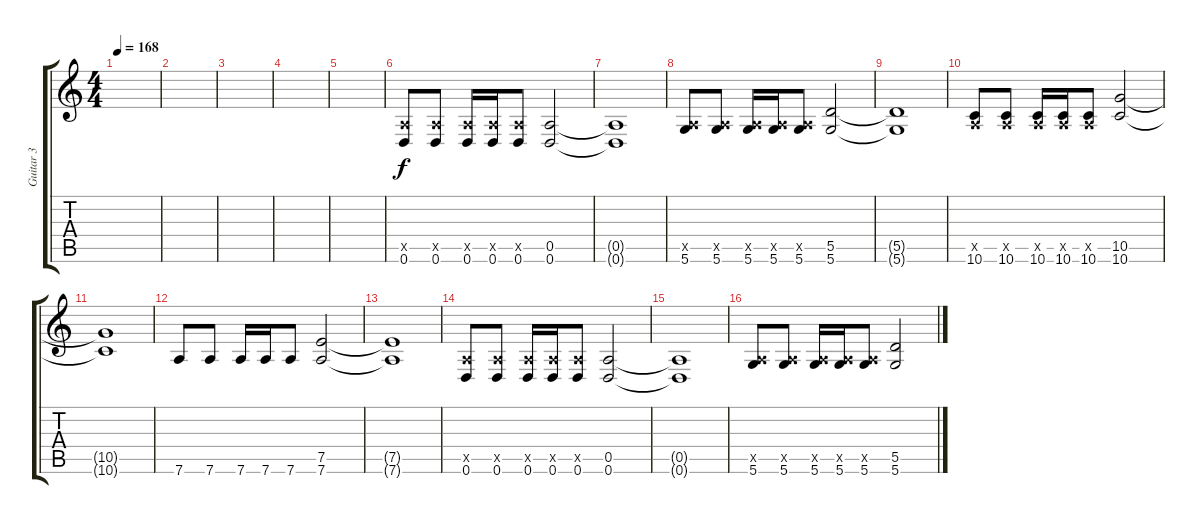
\track ("Guitar 3" "Guitar 3") {instrument distortionguitar}
\staff {score tabs}
\tuning (E4 B3 G3 D3 A2 D2) {hide}
\ts (4 4)
\tempo 168
\clef g2
\ks c
|
|
|
|
|
(0.5{x} 0.6).8 (0.5{x} 0.6).8 (0.5{x} 0.6).16 (0.5{x} 0.6).16 (0.5{x} 0.6).8 (0.5 0.6).2 |
(0.5{t} 0.6{t}).1 |
(0.5{x} 5.6).8 (0.5{x} 5.6).8 (0.5{x} 5.6).16 (0.5{x} 5.6).16 (0.5{x} 5.6).8 (5.5 5.6).2 |
(5.5{t} 5.6{t}).1 |
(0.5{x} 10.6).8 (0.5{x} 10.6).8 (0.5{x} 10.6).16 (0.5{x} 10.6).16 (0.5{x} 10.6).8 (10.5 10.6).2 |
(10.5{t} 10.6{t}).1 |
7.6.8 7.6.8 7.6.16 7.6.16 7.6.8 (7.5 7.6).2 |
(7.5{t} 7.6{t}).1 |
(0.5{x} 0.6).8 (0.5{x} 0.6).8 (0.5{x} 0.6).16 (0.5{x} 0.6).16 (0.5{x} 0.6).8 (0.5 0.6).2 |
(0.5{t} 0.6{t}).1 |
(0.5{x} 5.6).8 (0.5{x} 5.6).8 (0.5{x} 5.6).16 (0.5{x} 5.6).16 (0.5{x} 5.6).8 (5.5 5.6).2
